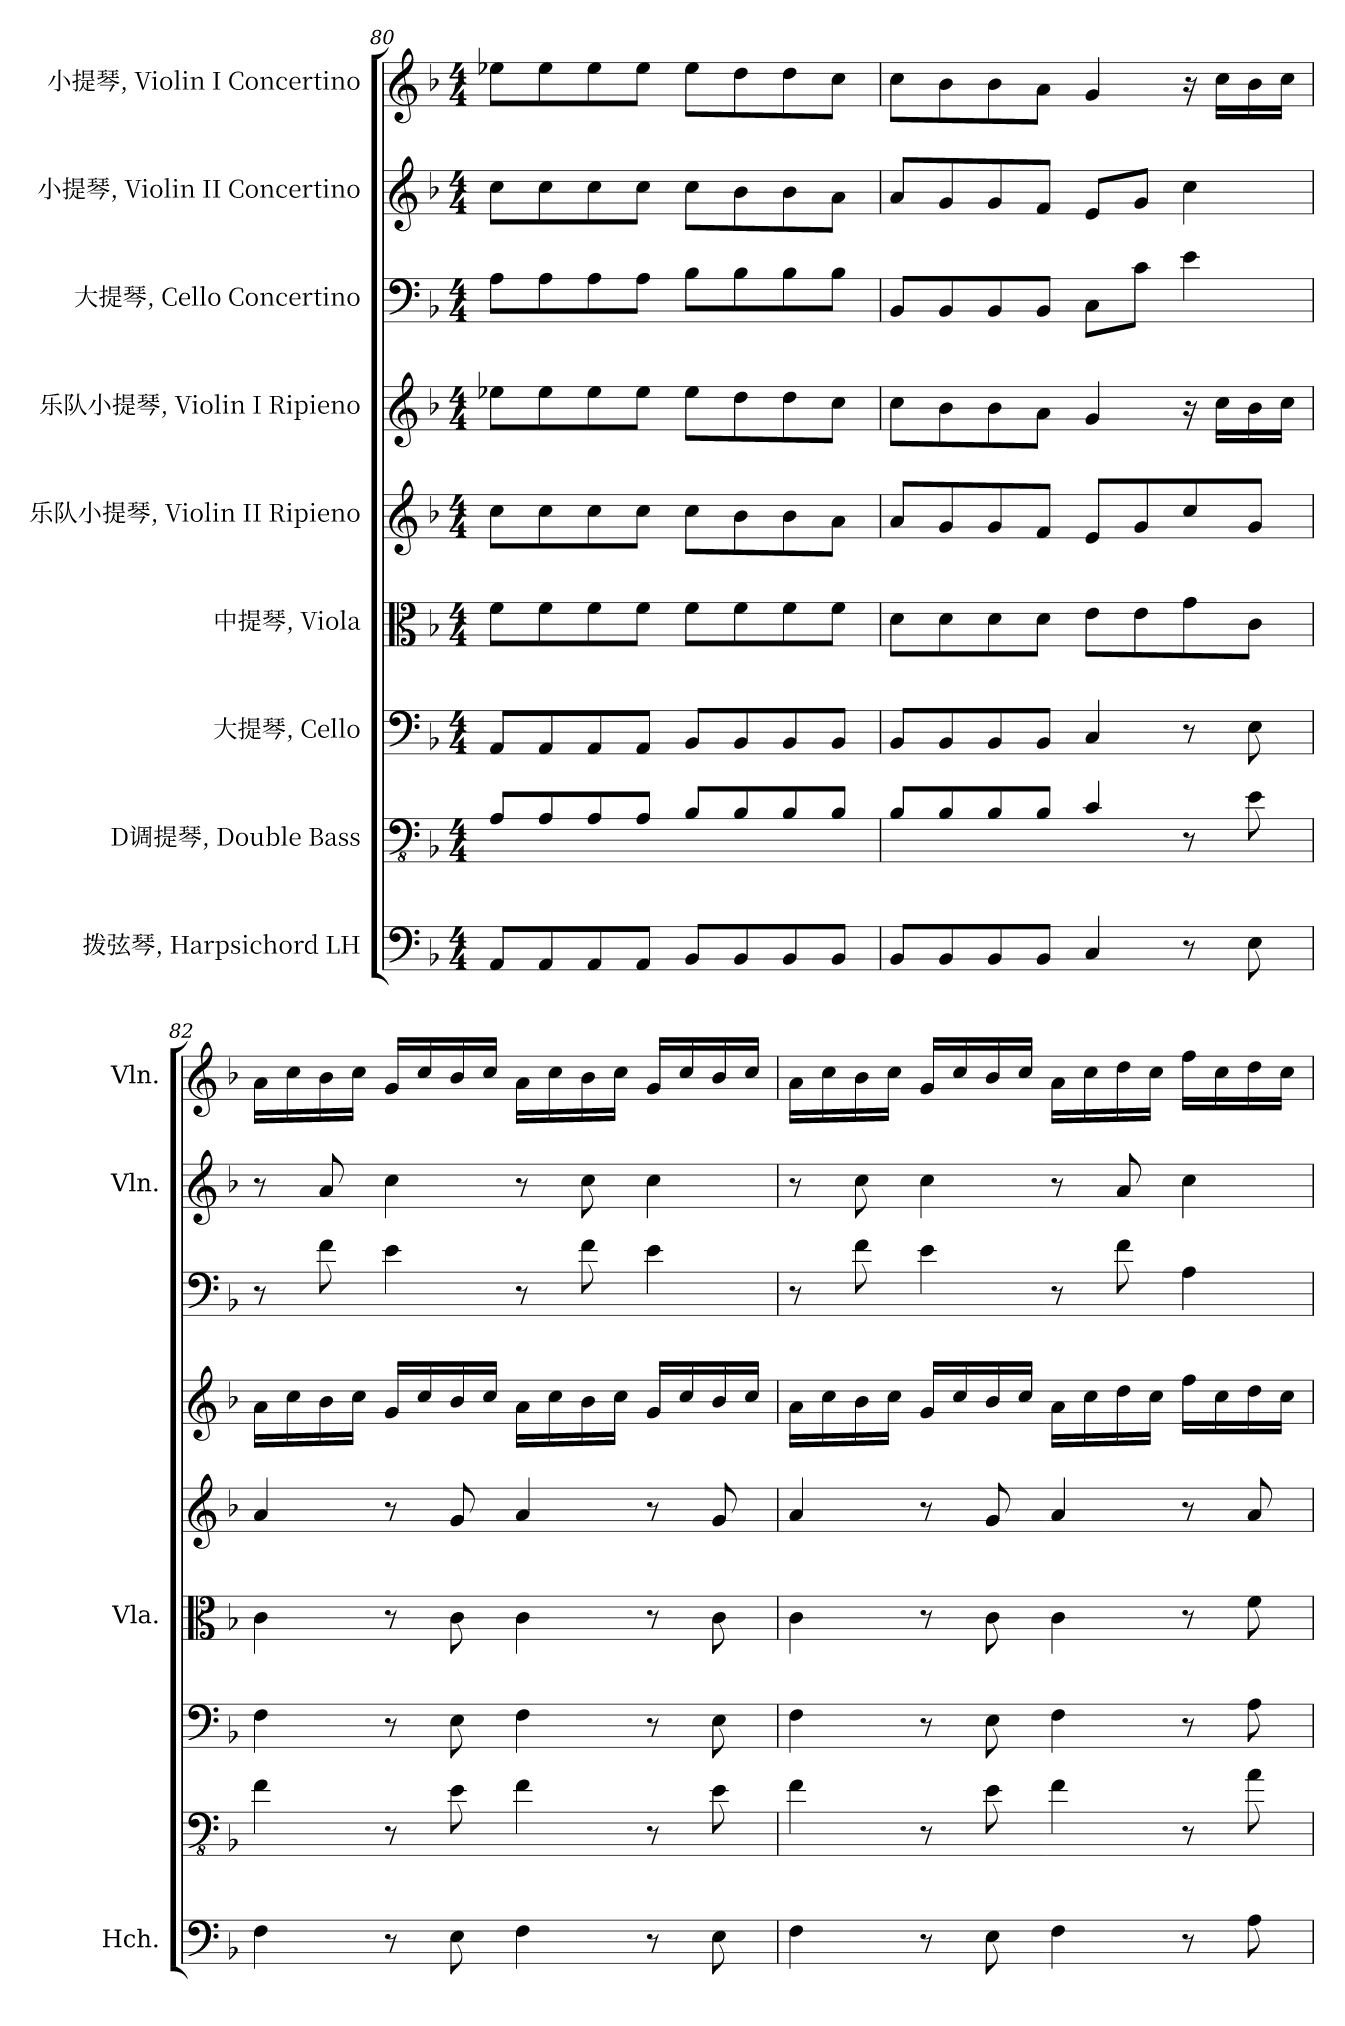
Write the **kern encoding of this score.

**kern	**kern	**kern	**kern	**kern	**kern	**kern	**kern	**kern
*part9	*part8	*part7	*part6	*part5	*part4	*part3	*part2	*part1
*staff9	*staff8	*staff7	*staff6	*staff5	*staff4	*staff3	*staff2	*staff1
*I"拨弦琴, Harpsichord LH	*I"D调提琴, Double Bass	*I"大提琴, Cello	*I"中提琴, Viola	*I"乐队小提琴, Violin II Ripieno	*I"乐队小提琴, Violin I Ripieno	*I"大提琴, Cello Concertino	*I"小提琴, Violin II Concertino	*I"小提琴, Violin I Concertino
*I'Hch.	*	*	*I'Vla.	*	*	*	*I'Vln.	*I'Vln.
!!LO:PB:g=z
*clefF4	*clefFv4	*clefF4	*clefC3	*clefG2	*clefG2	*clefF4	*clefG2	*clefG2
*	*ITrd7c12	*	*	*	*	*	*	*
*k[b-]	*k[b-]	*k[b-]	*k[b-]	*k[b-]	*k[b-]	*k[b-]	*k[b-]	*k[b-]
*M4/4	*M4/4	*M4/4	*M4/4	*M4/4	*M4/4	*M4/4	*M4/4	*M4/4
=80	=80	=80	=80	=80	=80	=80	=80	=80
8AA/L	8AAA/L	8AA/L	8f\L	8cc\L	8ee-X\L	8A\L	8cc\L	8ee-X\L
8AA/	8AAA/	8AA/	8f\	8cc\	8ee-\	8A\	8cc\	8ee-\
8AA/	8AAA/	8AA/	8f\	8cc\	8ee-\	8A\	8cc\	8ee-\
8AA/J	8AAA/J	8AA/J	8f\J	8cc\J	8ee-\J	8A\J	8cc\J	8ee-\J
8BB-/L	8BBB-/L	8BB-/L	8f\L	8cc\L	8ee-\L	8B-\L	8cc\L	8ee-\L
8BB-/	8BBB-/	8BB-/	8f\	8b-\	8dd\	8B-\	8b-\	8dd\
8BB-/	8BBB-/	8BB-/	8f\	8b-\	8dd\	8B-\	8b-\	8dd\
8BB-/J	8BBB-/J	8BB-/J	8f\J	8a\J	8cc\J	8B-\J	8a\J	8cc\J
=81	=81	=81	=81	=81	=81	=81	=81	=81
8BB-/L	8BBB-/L	8BB-/L	8d\L	8a/L	8cc\L	8BB-/L	8a/L	8cc\L
8BB-/	8BBB-/	8BB-/	8d\	8g/	8b-\	8BB-/	8g/	8b-\
8BB-/	8BBB-/	8BB-/	8d\	8g/	8b-\	8BB-/	8g/	8b-\
8BB-/J	8BBB-/J	8BB-/J	8d\J	8f/J	8a\J	8BB-/J	8f/J	8a\J
4C/	4CC/	4C/	8e\L	8e/L	4g/	8C\L	8e/L	4g/
.	.	.	8e\	8g/	.	8c\J	8g/J	.
8r	8r	8r	8g\	8cc/	16r	4e\	4cc\	16r
.	.	.	.	.	16cc\LL	.	.	16cc\LL
8E\	8EE\	8E\	8c\J	8g/J	16b-\	.	.	16b-\
.	.	.	.	.	16cc\JJ	.	.	16cc\JJ
=82	=82	=82	=82	=82	=82	=82	=82	=82
4F\	4FF\	4F\	4c\	4a/	16a\LL	8r	8r	16a\LL
.	.	.	.	.	16cc\	.	.	16cc\
.	.	.	.	.	16b-\	8f\	8a/	16b-\
.	.	.	.	.	16cc\JJ	.	.	16cc\JJ
8r	8r	8r	8r	8r	16g/LL	4e\	4cc\	16g/LL
.	.	.	.	.	16cc/	.	.	16cc/
8E\	8EE\	8E\	8c\	8g/	16b-/	.	.	16b-/
.	.	.	.	.	16cc/JJ	.	.	16cc/JJ
4F\	4FF\	4F\	4c\	4a/	16a\LL	8r	8r	16a\LL
.	.	.	.	.	16cc\	.	.	16cc\
.	.	.	.	.	16b-\	8f\	8cc\	16b-\
.	.	.	.	.	16cc\JJ	.	.	16cc\JJ
8r	8r	8r	8r	8r	16g/LL	4e\	4cc\	16g/LL
.	.	.	.	.	16cc/	.	.	16cc/
8E\	8EE\	8E\	8c\	8g/	16b-/	.	.	16b-/
.	.	.	.	.	16cc/JJ	.	.	16cc/JJ
!!LO:PB:g=z
=83	=83	=83	=83	=83	=83	=83	=83	=83
4F\	4FF\	4F\	4c\	4a/	16a\LL	8r	8r	16a\LL
.	.	.	.	.	16cc\	.	.	16cc\
.	.	.	.	.	16b-\	8f\	8cc\	16b-\
.	.	.	.	.	16cc\JJ	.	.	16cc\JJ
8r	8r	8r	8r	8r	16g/LL	4e\	4cc\	16g/LL
.	.	.	.	.	16cc/	.	.	16cc/
8E\	8EE\	8E\	8c\	8g/	16b-/	.	.	16b-/
.	.	.	.	.	16cc/JJ	.	.	16cc/JJ
4F\	4FF\	4F\	4c\	4a/	16a\LL	8r	8r	16a\LL
.	.	.	.	.	16cc\	.	.	16cc\
.	.	.	.	.	16dd\	8f\	8a/	16dd\
.	.	.	.	.	16cc\JJ	.	.	16cc\JJ
8r	8r	8r	8r	8r	16ff\LL	4A\	4cc\	16ff\LL
.	.	.	.	.	16cc\	.	.	16cc\
8A\	8AA\	8A\	8f\	8a/	16dd\	.	.	16dd\
.	.	.	.	.	16cc\JJ	.	.	16cc\JJ
=	=	=	=	=	=	=	=	=
*-	*-	*-	*-	*-	*-	*-	*-	*-
